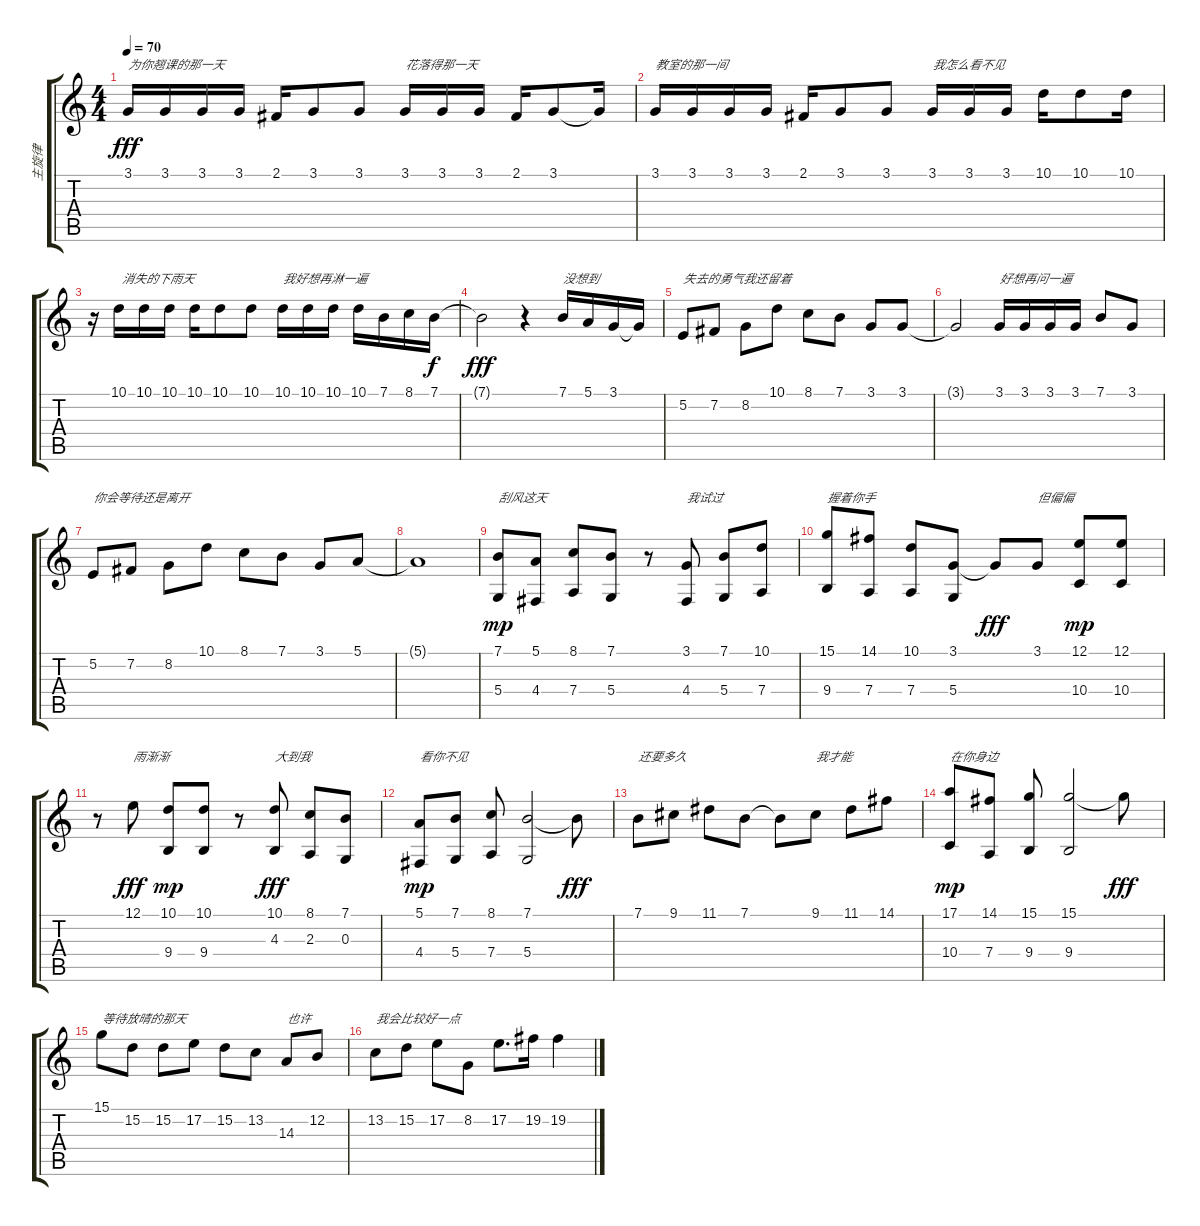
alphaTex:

\track ("主旋律" "主旋律") {instrument sopranosax}
\staff {score tabs}
\tuning (E4 B3 G3 D3 A2 E2) {hide}
\ts (4 4)
\tempo 70
\clef g2
\ks c
3.1.16{txt "为你翘课的那一天" dy fff} 3.1.16 3.1.16 3.1.16 2.1.16 3.1.8 3.1.8 3.1.16{txt "花落得那一天 "} 3.1.16 3.1.16 2.1.16 3.1.8 3.1{t}.16 |
3.1.16{txt "教室的那一间"} 3.1.16 3.1.16 3.1.16 2.1.16 3.1.8 3.1.8 3.1.16{txt "我怎么看不见"} 3.1.16 3.1.16 10.1.16 10.1.8 10.1.16 |
r.16 10.1.16{txt " 消失的下雨天"} 10.1.16 10.1.16 10.1.16 10.1.8 10.1.8 10.1.16{txt "我好想再淋一遍"} 10.1.16 10.1.16 10.1.16 7.1.16 8.1.16 7.1.16{dy f} |
7.1{t}.2{dy fff} r.4 7.1.16{txt "没想到"} 5.1.16 3.1.16 3.1{t}.16 |
5.2.8{txt "失去的勇气我还留着"} 7.2.8 8.2.8 10.1.8 8.1.8 7.1.8 3.1.8 3.1.8 |
3.1{t}.2 3.1.16{txt "好想再问一遍 "} 3.1.16 3.1.16 3.1.16 7.1.8 3.1.8 |
5.2.8{txt "你会等待还是离开"} 7.2.8 8.2.8 10.1.8 8.1.8 7.1.8 3.1.8 5.1.8 |
5.1{t}.1 |
(7.1 5.4).8{txt "刮风这天" dy mp} (5.1 4.4).8 (8.1 7.4).8 (7.1 5.4).8 r.8 (3.1 4.4).8{txt "我试过"} (7.1 5.4).8 (10.1 7.4).8 |
(15.1 9.4).8{txt "握着你手"} (14.1 7.4).8 (10.1 7.4).8 (3.1 5.4).8 3.1{t}.8{dy fff} 3.1.8{txt "但偏偏"} (12.1 10.4).8{dy mp} (12.1 10.4).8 |
r.8 12.1.8{txt "雨渐渐" dy fff} (10.1 9.4).8{dy mp} (10.1 9.4).8 r.8 (10.1 4.3).8{txt "大到我" dy fff} (8.1 2.3).8 (7.1 0.3).8 |
(5.1 4.4).8{txt "看你不见" dy mp} (7.1 5.4).8 (8.1 7.4).8 (7.1 5.4).2 7.1{t}.8{dy fff} |
7.1.8{txt "还要多久"} 9.1.8 11.1.8 7.1.8 7.1{t}.8 9.1.8{txt "我才能"} 11.1.8 14.1.8 |
(17.1 10.4).8{txt "在你身边" dy mp} (14.1 7.4).8 (15.1 9.4).8 (15.1 9.4).2 15.1{t}.8{dy fff} |
15.1.8{txt "等待放晴的那天"} 15.2.8 15.2.8 17.2.8 15.2.8 13.2.8 14.3.8{txt "也许"} 12.2.8 |
13.2.8{txt "我会比较好一点"} 15.2.8 17.2.8 8.2.8 17.2.8{d} 19.2.16 19.2.4
